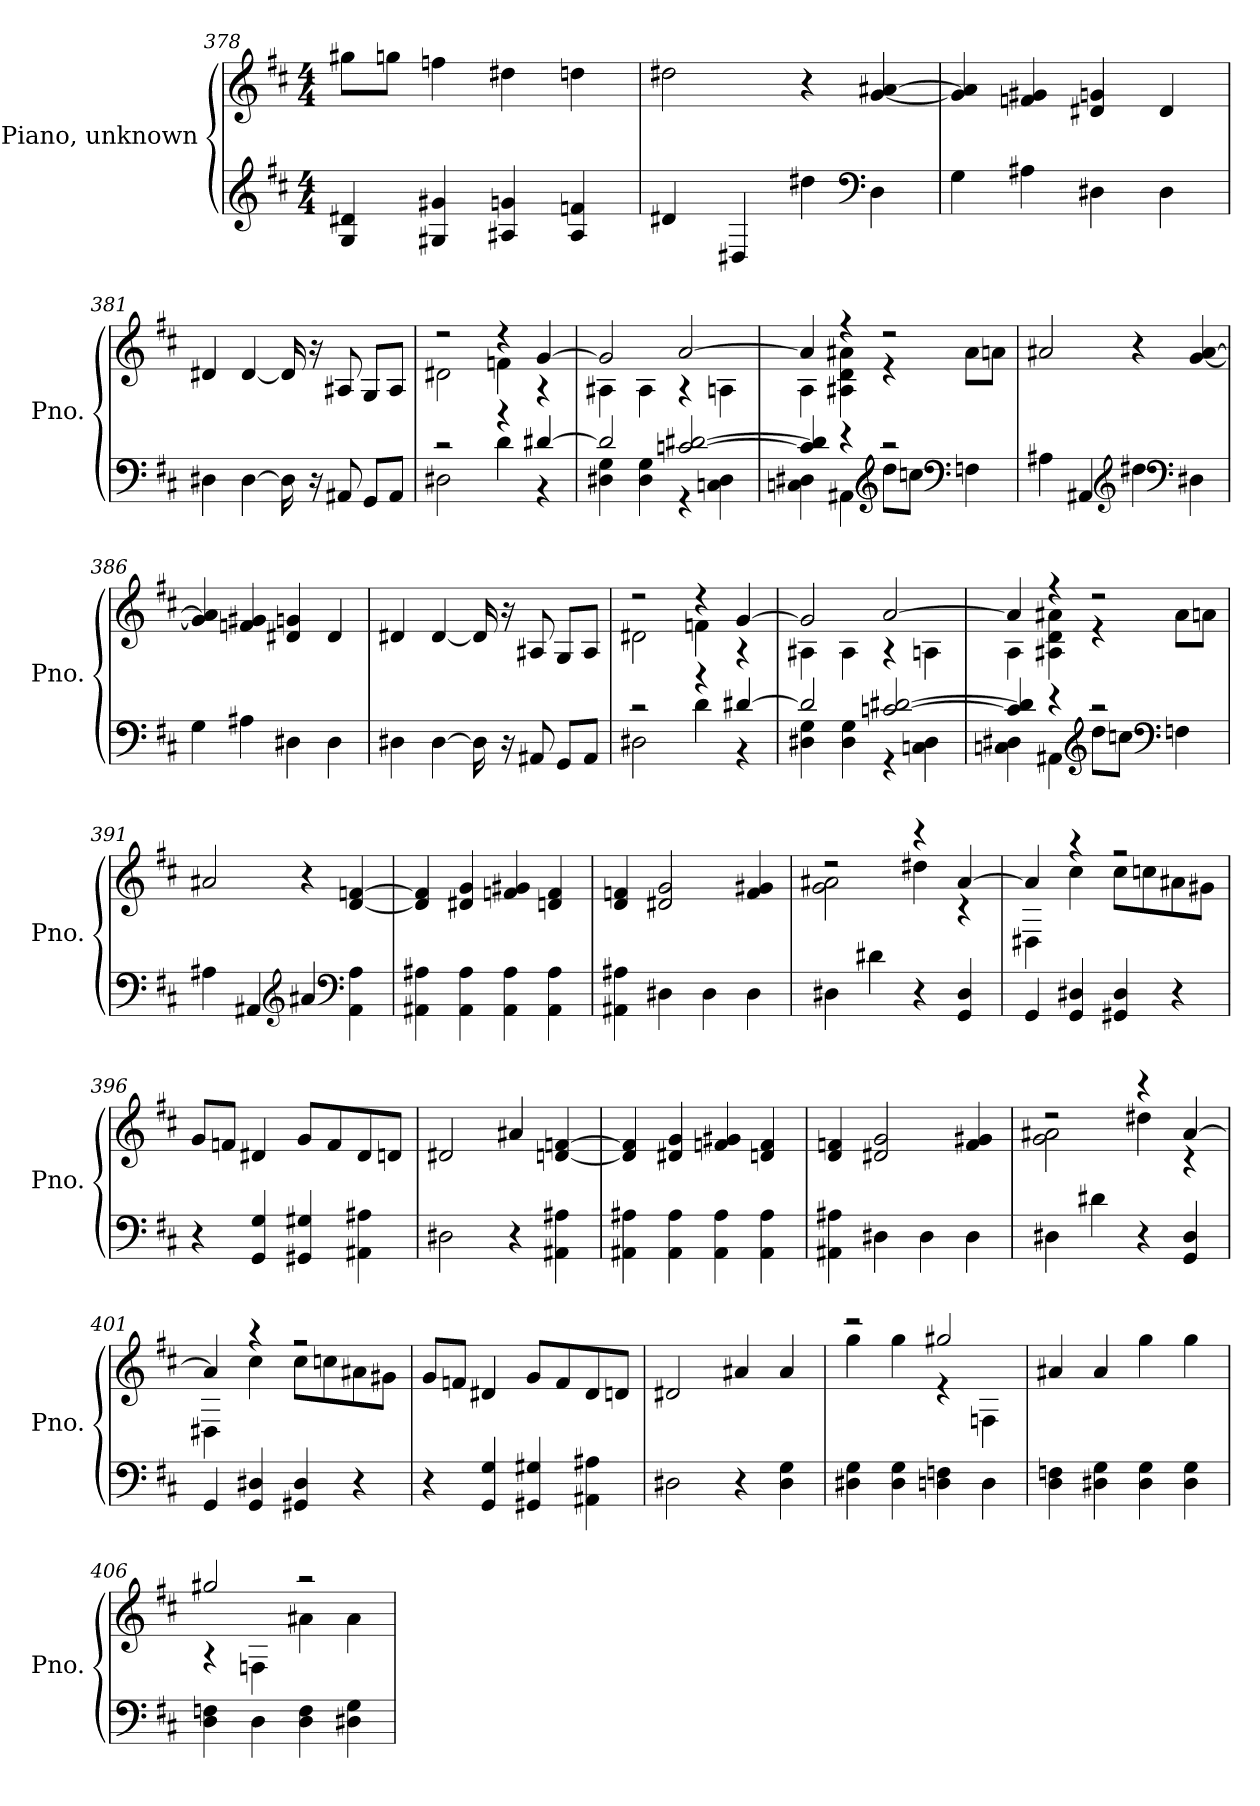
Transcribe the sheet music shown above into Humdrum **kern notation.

**kern	**kern
*part1	*part1
*staff2	*staff1
*I"Piano, unknown	*
*I'Pno.	*
*clefG2	*clefG2
*k[f#c#]	*k[f#c#]
*M4/4	*M4/4
=378	=378
4G/ 4d#X/	8gg#X\L
.	8ggn\J
4G#X/ 4g#X/	4ffn\
4A#X/ 4gn/	4dd#X\
4A#/ 4fn/	4ddn\
=379	=379
4d#X/	2dd#X\
4D#X/	.
4dd#X\	4r
*clefF4	*
4D#\	[4g/ [4a#X/
=380	=380
4G\	4g/] 4a#/]
4A#X\	4fn/ 4g#X/
4D#X\	4d#X/ 4gn/
4D#\	4d#/
!!LO:LB:g=z
=381	=381
4D#X\	4d#X/
[4D#\	[4d#/
16D#\]	16d#/]
16r	16r
8AA#X/	8A#X/
8GG/L	8G/L
8AA#/J	8A#/J
=382	=382
*^	*^
2r	2D#X\	2r	2d#X\
4r	4d\	4r	4fn\
[4d#X/	4r	[4g/	4r
=383	=383	=383	=383
2d#/]	4D#X\ 4G\	2g/]	4A#X\
.	4D#\ 4G\	.	4A#\
[2cn/ [2d#X/	4r	[2a/	4r
.	4Cn\ 4D#\	.	4An\
=384	=384	=384	=384
4c/] 4d#/]	4Cn\ 4D#X\	4a/]	4A\
4r	4AA#X\	4r	4A#X\ 4d\ 4a#X\
*clefG2	*	*	*
2r	8dd\L	2r	4r
.	8ccn\J	.	.
*clefF4	*	*	*
.	4Fn\	.	8a#\L
.	.	.	8an\J
*v	*v	*	*
*	*v	*v
!!LO:LB:g=z
=385	=385
4A#X\	2a#X/
4AA#X/	.
*clefG2	*
4dd#X\	4r
*clefF4	*
4D#X\	[4g/ [4a#/
=386	=386
4G\	4g/] 4a#/]
4A#X\	4fn/ 4g#X/
4D#X\	4d#X/ 4gn/
4D#\	4d#/
=387	=387
4D#X\	4d#X/
[4D#\	[4d#/
16D#\]	16d#/]
16r	16r
8AA#X/	8A#X/
8GG/L	8G/L
8AA#/J	8A#/J
=388	=388
*^	*^
2r	2D#X\	2r	2d#X\
4r	4d\	4r	4fn\
[4d#X/	4r	[4g/	4r
!!LO:LB:g=z	!!
=389	=389	=389	=389
2d#/]	4D#X\ 4G\	2g/]	4A#X\
.	4D#\ 4G\	.	4A#\
[2cn/ [2d#X/	4r	[2a/	4r
.	4Cn\ 4D#\	.	4An\
=390	=390	=390	=390
4c/] 4d#/]	4Cn\ 4D#X\	4a/]	4A\
4r	4AA#X\	4r	4A#X\ 4d\ 4a#X\
*clefG2	*	*	*
2r	8dd\L	2r	4r
.	8ccn\J	.	.
*clefF4	*	*	*
.	4Fn\	.	8a#\L
.	.	.	8an\J
*v	*v	*	*
*	*v	*v
=391	=391
4A#X\	2a#X/
4AA#X/	.
*clefG2	*
4a#X/	4r
*clefF4	*
4AA#\ 4A#\	[4d/ [4fn/
=392	=392
4AA#X\ 4A#X\	4d/] 4f/]
4AA#\ 4A#\	4d#X/ 4g/
4AA#\ 4A#\	4fn/ 4g#X/
4AA#\ 4A#\	4dn/ 4f/
!!LO:LB:g=z
=393	=393
4AA#X\ 4A#X\	4d/ 4fn/
4D#X\	2d#X/ 2g/
4D#\	.
4D#\	4f/ 4g#X/
=394	=394
*	*^
4D#X\	2r	2g\ 2a#X\
4d#X\	.	.
4r	4r	4dd#X\
4GG/ 4D#/	[4a#/	4r
=395	=395	=395
4GG/	4a#/]	4D#X\
4GG/ 4D#X/	4r	4cc#\
4GG#X/ 4D#/	2r	8cc#\L
.	.	8ccn\
4r	.	8a#X\
.	.	8g#X\J
*	*v	*v
=396	=396
4r	8g/L
.	8fn/J
4GG/ 4G/	4d#X/
4GG#X/ 4G#X/	8g/L
.	8f/
4AA#X\ 4A#X\	8d#/
.	8dn/J
=397	=397
2D#X\	2d#X/
4r	4a#X/
4AA#X\ 4A#X\	[4dn/ [4fn/
!!LO:PB:g=z
=398	=398
4AA#X\ 4A#X\	4d/] 4f/]
4AA#\ 4A#\	4d#X/ 4g/
4AA#\ 4A#\	4fn/ 4g#X/
4AA#\ 4A#\	4dn/ 4f/
=399	=399
4AA#X\ 4A#X\	4d/ 4fn/
4D#X\	2d#X/ 2g/
4D#\	.
4D#\	4f/ 4g#X/
=400	=400
*	*^
4D#X\	2r	2g\ 2a#X\
4d#X\	.	.
4r	4r	4dd#X\
4GG/ 4D#/	[4a#/	4r
=401	=401	=401
4GG/	4a#/]	4D#X\
4GG/ 4D#X/	4r	4cc#\
4GG#X/ 4D#/	2r	8cc#\L
.	.	8ccn\
4r	.	8a#X\
.	.	8g#X\J
*	*v	*v
!!LO:LB:g=z
=402	=402
4r	8g/L
.	8fn/J
4GG/ 4G/	4d#X/
4GG#X/ 4G#X/	8g/L
.	8f/
4AA#X\ 4A#X\	8d#/
.	8dn/J
=403	=403
2D#X\	2d#X/
4r	4a#X/
4D#\ 4G\	4a#/
=404	=404
*	*^
4D#X\ 4G\	2r	4gg\
4D#\ 4G\	.	4gg\
4Dn\ 4Fn\	2gg#X/	4r
4D\	.	4Fn\
*	*v	*v
=405	=405
4D\ 4Fn\	4a#X/
4D#X\ 4G\	4a#/
4D#\ 4G\	4gg\
4D#\ 4G\	4gg\
=406	=406
*	*^
4D\ 4Fn\	2gg#X/	4r
4D\	.	4Fn\
4D\ 4F\	2r	4a#X\
4D#X\ 4G\	.	4a#\
*	*v	*v
=	=
*-	*-
